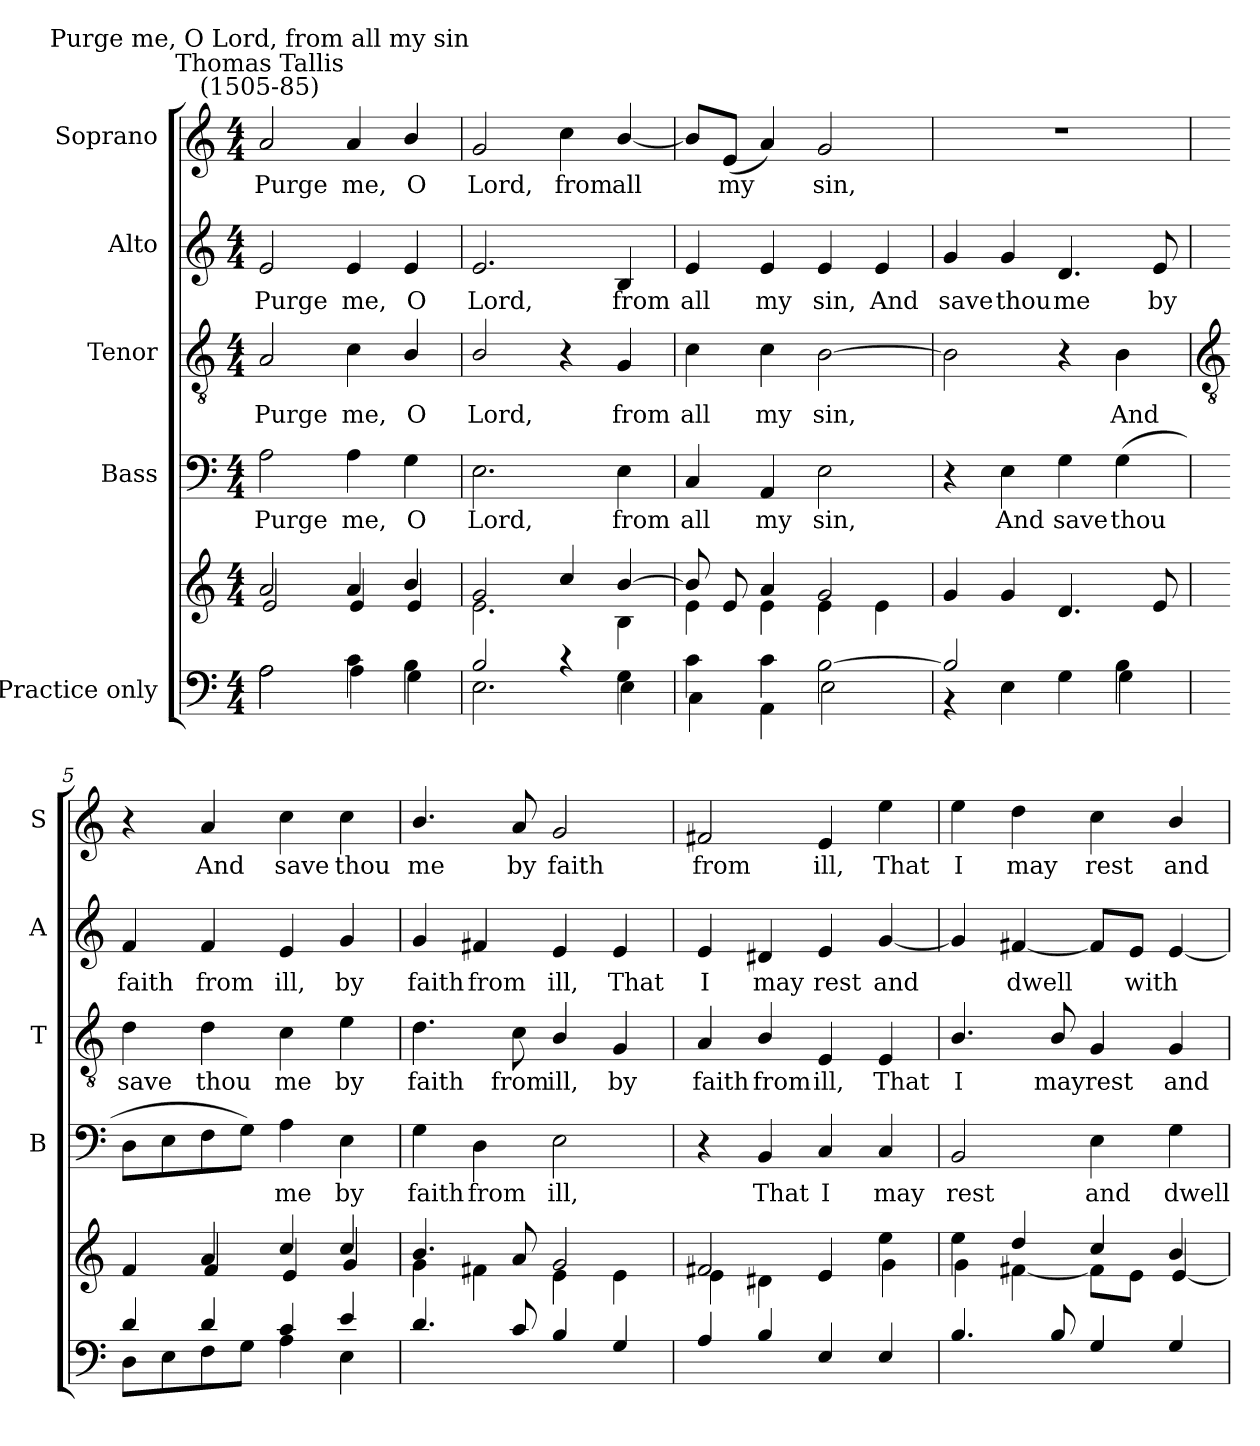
**kern	**kern	**kern	**text	**kern	**text	**kern	**text	**kern	**text
*part5	*part5	*part4	*part4	*part3	*part3	*part2	*part2	*part1	*part1
*staff6	*staff5	*staff4	*staff4	*staff3	*staff3	*staff2	*staff2	*staff1	*staff1
*I"Practice only	*	*I"Bass	*	*I"Tenor	*	*I"Alto	*	*I"Soprano	*
*	*	*I'B	*	*I'T	*	*I'A	*	*I'S	*
*clefF4	*clefG2	*clefF4	*	*clefGv2	*	*clefG2	*	*clefG2	*
*k[]	*k[]	*k[]	*	*k[]	*	*k[]	*	*k[]	*
*C:	*C:	*C:	*	*C:	*	*C:	*	*C:	*
*M4/4	*M4/4	*M4/4	*	*M4/4	*	*M4/4	*	*M4/4	*
=1	=1	=1	=1	=1	=1	=1	=1	=1	=1
*^	*^	*	*	*	*	*	*	*	*
!	!	!	!	!	!	!	!	!	!	!LO:TX:a:cj:t=Thomas Tallis\n(1505-85)	!
!	!	!	!	!	!	!	!	!	!	!LO:TX:a:cj:t=Purge me, O Lord, from all my sin	!
!	!	!	!	!	!LO:LY:b	!	!LO:LY:b	!	!LO:LY:b	!	!LO:LY:b
2A\	2A\	2a/	2e/	2A	Purge	2A	Purge	2e	Purge	2a	Purge
!	!	!	!	!	!LO:LY:b	!	!LO:LY:b	!	!LO:LY:b	!	!LO:LY:b
4c\	4A\	4a/	4e/	4A	me,	4c	me,	4e	me,	4a	me,
!	!	!	!	!	!LO:LY:b	!	!LO:LY:b	!	!LO:LY:b	!	!LO:LY:b
4B\	4G\	4b/	4e/	4G	O	4B/	O	4e	O	4b/	O
=2	=2	=2	=2	=2	=2	=2	=2	=2	=2	=2	=2
!	!	!	!	!	!LO:LY:b	!	!LO:LY:b	!	!LO:LY:b	!	!LO:LY:b
2B/	2.E\	2g/	2.e\	2.E	Lord,	2B/	Lord,	2.e	Lord,	2g	Lord,
!	!	!	!	!	!	!	!	!	!	!	!LO:LY:b
4r	.	4cc/	.	.	.	4r	.	.	.	4cc	from
!	!	!	!	!	!LO:LY:b	!	!LO:LY:b	!	!LO:LY:b	!	!LO:LY:b
4G\	4E\	[4b/	4B\	4E	from	4G	from	4B	from	[4b/	all
=3	=3	=3	=3	=3	=3	=3	=3	=3	=3	=3	=3
!	!	!	!	!	!LO:LY:b	!	!LO:LY:b	!	!LO:LY:b	!	!
4c\	4C\	8b/]	4e\	4C	all	4c	all	4e	all	8b/L]	.
!	!	!	!	!	!	!	!	!	!	!	!LO:LY:b
.	.	8e/	.	.	.	.	.	.	.	(<8e/J	my
!	!	!	!	!	!LO:LY:b	!	!LO:LY:b	!	!LO:LY:b	!	!
4c\	4AA\	4a/	4e\	4AA	my	4c	my	4e	my	4a)	.
!	!	!	!	!	!LO:LY:b	!	!LO:LY:b	!	!LO:LY:b	!	!LO:LY:b
[2B\	2E\	2g/	4e\	2E	sin,	[2B	sin,	4e	sin,	2g	sin,
!	!	!	!	!	!	!	!	!	!LO:LY:b	!	!
.	.	.	4e\	.	.	.	.	4e	And	.	.
=4	=4	=4	=4	=4	=4	=4	=4	=4	=4	=4	=4
!	!	!	!	!	!	!	!	!	!LO:LY:b	!	!
2B/]	4r	4g/	2ryy	4r	.	2B]	.	4g	save	1r	.
!	!	!	!	!	!LO:LY:b	!	!	!	!LO:LY:b	!	!
.	4E\	4g/	.	4E	And	.	.	4g	thou	.	.
!	!	!	!	!	!LO:LY:b	!	!	!	!LO:LY:b	!	!
4G\	4ryy	4.d/	2ryy	4G	save	4r	.	4.d	me	.	.
!	!	!	!	!	!LO:LY:b	!	!LO:LY:b	!	!	!	!
4B\	4G\	.	.	(>4G	thou	4B	And	.	.	.	.
!	!	!	!	!	!	!	!	!	!LO:LY:b	!	!
.	.	8e/	.	.	.	.	.	8e	by	.	.
!!LO:LB:g=z
=5	=5	=5	=5	=5	=5	=5	=5	=5	=5	=5	=5
*	*	*	*	*	*	*clefGv2	*	*	*	*	*
!	!	!	!	!	!	!	!LO:LY:b	!	!LO:LY:b	!	!
4d/	8D\L	4ryy	4f/	8DL	.	4d	save	4f	faith	4r	.
.	8E\	.	.	8E	.	.	.	.	.	.	.
!	!	!	!	!	!	!	!LO:LY:b	!	!LO:LY:b	!	!LO:LY:b
4d/	8F\	4a/	4f/	8F	.	4d	thou	4f	from	4a	And
.	8G\J	.	.	8GJ)	.	.	.	.	.	.	.
!	!	!	!	!	!LO:LY:b	!	!LO:LY:b	!	!LO:LY:b	!	!LO:LY:b
4c	4A\	4cc/	4e/	4A	me	4c	me	4e	ill,	4cc	save
!	!	!	!	!	!LO:LY:b	!	!LO:LY:b	!	!LO:LY:b	!	!LO:LY:b
4e	4E\	4cc/	4g/	4E	by	4e	by	4g	by	4cc	thou
=6	=6	=6	=6	=6	=6	=6	=6	=6	=6	=6	=6
!	!	!	!	!	!LO:LY:b	!	!LO:LY:b	!	!LO:LY:b	!	!LO:LY:b
4.d	1ryy	4.b/	4g\	4G	faith	4.d	faith	4g	faith	4.b/	me
!	!	!	!	!	!LO:LY:b	!	!	!	!LO:LY:b	!	!
.	.	.	4f#X\	4D	from	.	.	4f#X	from	.	.
!	!	!	!	!	!	!	!LO:LY:b	!	!	!	!LO:LY:b
8c	.	8a/	.	.	.	8c	from	.	.	8a	by
!	!	!	!	!	!LO:LY:b	!	!LO:LY:b	!	!LO:LY:b	!	!LO:LY:b
4B	.	2g/	4e\	2E	ill,	4B/	ill,	4e	ill,	2g	faith
!	!	!	!	!	!	!	!LO:LY:b	!	!LO:LY:b	!	!
4G	.	.	4e\	.	.	4G	by	4e	That	.	.
=7	=7	=7	=7	=7	=7	=7	=7	=7	=7	=7	=7
!	!	!	!	!	!	!	!LO:LY:b	!	!LO:LY:b	!	!LO:LY:b
4A	1ryy	2f#X/	4e\	4r	.	4A	faith	4e	I	2f#X	from
!	!	!	!	!	!LO:LY:b	!	!LO:LY:b	!	!LO:LY:b	!	!
4B	.	.	4d#X\	4BB	That	4B/	from	4d#X	may	.	.
!	!	!	!	!	!LO:LY:b	!	!LO:LY:b	!	!LO:LY:b	!	!LO:LY:b
4E	.	4e/	4e/	4C	I	4E	ill,	4e	rest	4e	ill,
!	!	!	!	!	!LO:LY:b	!	!LO:LY:b	!	!LO:LY:b	!	!LO:LY:b
4E	.	4ee\	4g\	4C	may	4E	That	[4g	and	4ee	That
=8	=8	=8	=8	=8	=8	=8	=8	=8	=8	=8	=8
!	!	!	!	!	!LO:LY:b	!	!LO:LY:b	!	!	!	!LO:LY:b
4.B	1ryy	4ee\	4g\	2BB	rest	4.B/	I	4g]	.	4ee	I
!	!	!	!	!	!	!	!	!	!LO:LY:b	!	!LO:LY:b
.	.	4dd/	[4f#X\	.	.	.	.	[4f#X	dwell	4dd	may
!	!	!	!	!	!	!	!LO:LY:b	!	!	!	!
8B	.	.	.	.	.	8B/	may	.	.	.	.
!	!	!	!	!	!LO:LY:b	!	!LO:LY:b	!	!	!	!LO:LY:b
4G	.	4cc/	8f#\L]	4E	and	4G	rest	8f#/L]	.	4cc	rest
!	!	!	!	!	!	!	!	!	!LO:LY:b	!	!
.	.	.	8e\J	.	.	.	.	8e/J	with	.	.
!	!	!	!	!	!LO:LY:b	!	!LO:LY:b	!	!	!	!LO:LY:b
4G	.	4b/	[4e/	4G	dwell	4G	and	[4e	.	4b/	and
*v	*v	*	*	*	*	*	*	*	*	*	*
*	*v	*v	*	*	*	*	*	*	*	*
=	=	=	=	=	=	=	=	=	=
*-	*-	*-	*-	*-	*-	*-	*-	*-	*-
